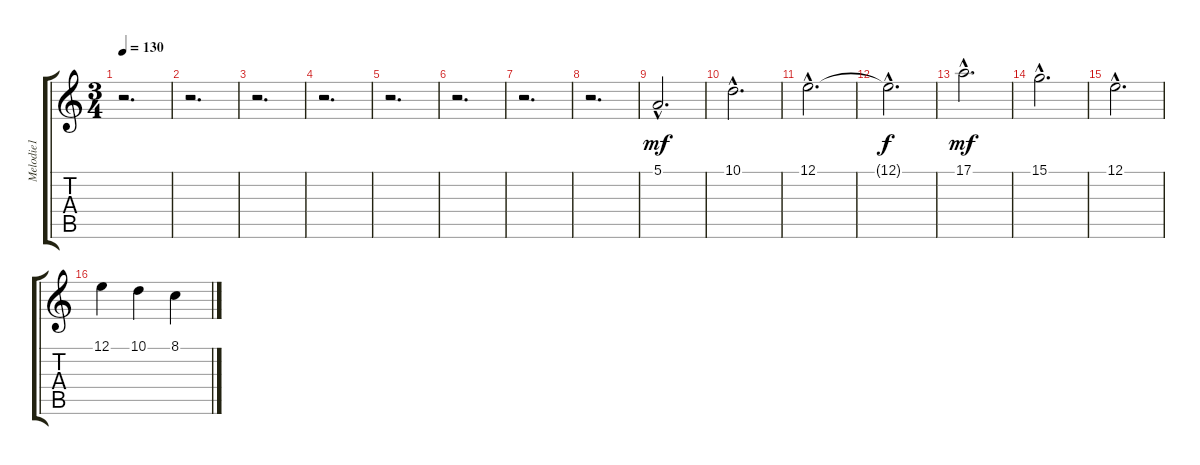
\track ("Melodie1" "Melodie1") {instrument stringensemble1}
\staff {score tabs}
\tuning (E4 B3 G3 D3 A2 E2) {hide}
\ts (3 4)
\tempo 130
\clef g2
\ks c
r.2{d dy f} |
r.2{d} |
r.2{d} |
r.2{d} |
r.2{d} |
r.2{d} |
r.2{d} |
r.2{d} |
5.1{hac}.2{d dy mf} |
10.1{hac}.2{d} |
12.1{hac}.2{d} |
12.1{hac t}.2{d dy f} |
17.1{hac}.2{d dy mf} |
15.1{hac}.2{d} |
12.1{hac}.2{d} |
12.1.4 10.1.4 8.1.4
